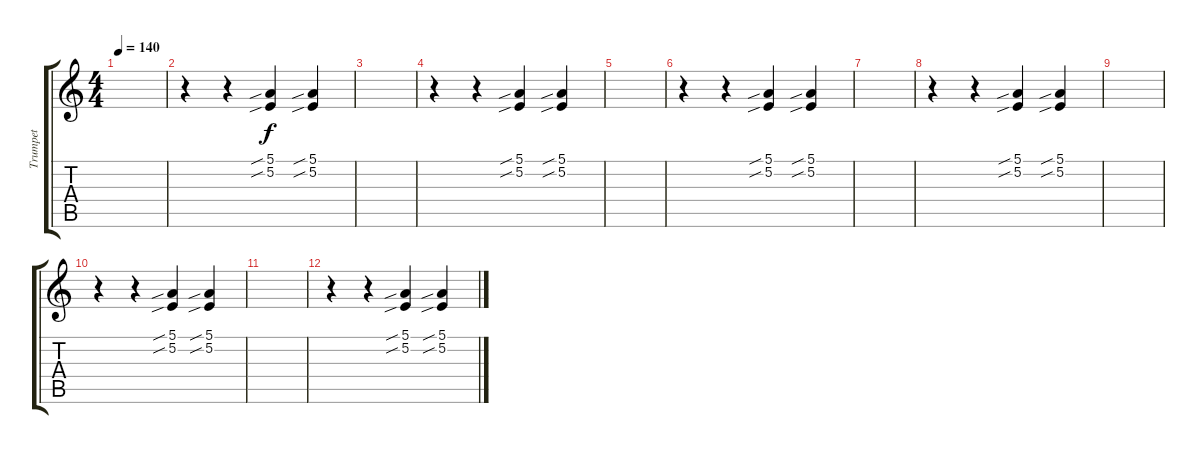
\track ("Trumpet" "Trumpet") {instrument trumpet}
\staff {score tabs}
\tuning (E4 B3 G3 D3 A2 E2) {hide}
\ts (4 4)
\tempo 140
\clef g2
\ks c
|
r.4 r.4 (5.1{sib} 5.2{sib}).4 (5.1{sib} 5.2{sib}).4 |
|
r.4 r.4 (5.1{sib} 5.2{sib}).4 (5.1{sib} 5.2{sib}).4 |
|
r.4 r.4 (5.1{sib} 5.2{sib}).4 (5.1{sib} 5.2{sib}).4 |
|
r.4 r.4 (5.1{sib} 5.2{sib}).4 (5.1{sib} 5.2{sib}).4 |
|
r.4 r.4 (5.1{sib} 5.2{sib}).4 (5.1{sib} 5.2{sib}).4 |
|
r.4 r.4 (5.1{sib} 5.2{sib}).4 (5.1{sib} 5.2{sib}).4
